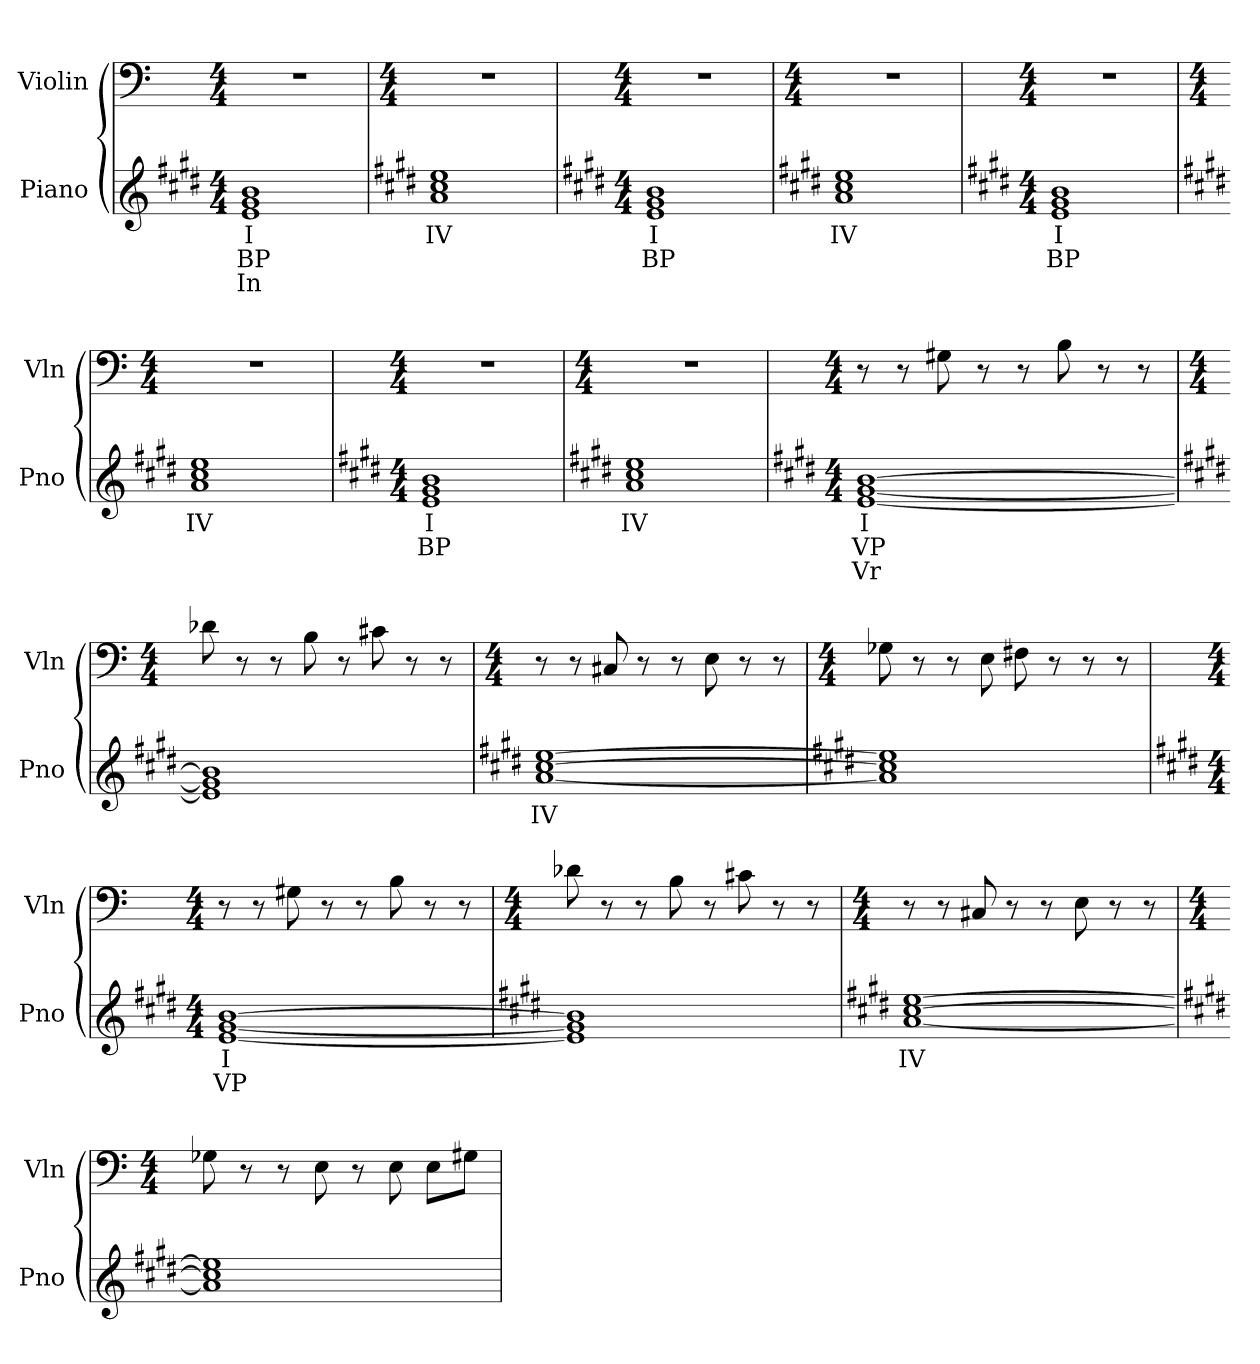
**kern	**text	**text	**text	**kern
*part2	*part2	*part2	*part2	*part1
*staff2	*staff2	*staff2	*staff2	*staff1
*I"Piano	*	*	*	*I"Violin
*I'Pno	*	*	*	*I'Vln
*k[f#c#g#d#]	*	*	*	*
*E:	*	*	*	*
*M4/4	*	*	*	*M4/4
=	=	=	=	=
1e 1g# 1b	I	BP	In	1r
=	=	=	=	=
*k[f#c#g#d#]	*	*	*	*
*E:	*	*	*	*
*	*	*	*	*M4/4
1a 1cc# 1ee	IV	.	.	1r
=	=	=	=	=
*k[f#c#g#d#]	*	*	*	*
*E:	*	*	*	*
*M4/4	*	*	*	*M4/4
1e 1g# 1b	I	BP	.	1r
=	=	=	=	=
*k[f#c#g#d#]	*	*	*	*
*E:	*	*	*	*
*	*	*	*	*M4/4
1a 1cc# 1ee	IV	.	.	1r
=	=	=	=	=
*k[f#c#g#d#]	*	*	*	*
*E:	*	*	*	*
*M4/4	*	*	*	*M4/4
1e 1g# 1b	I	BP	.	1r
=	=	=	=	=
*k[f#c#g#d#]	*	*	*	*
*E:	*	*	*	*
*	*	*	*	*M4/4
1a 1cc# 1ee	IV	.	.	1r
=	=	=	=	=
*k[f#c#g#d#]	*	*	*	*
*E:	*	*	*	*
*M4/4	*	*	*	*M4/4
1e 1g# 1b	I	BP	.	1r
=	=	=	=	=
*k[f#c#g#d#]	*	*	*	*
*E:	*	*	*	*
*	*	*	*	*M4/4
1a 1cc# 1ee	IV	.	.	1r
=	=	=	=	=
*k[f#c#g#d#]	*	*	*	*
*E:	*	*	*	*
*M4/4	*	*	*	*M4/4
[1e [1g# [1b	I	VP	Vr	8r
.	.	.	.	8r
.	.	.	.	8G#X
.	.	.	.	8r
.	.	.	.	8r
.	.	.	.	8B
.	.	.	.	8r
.	.	.	.	8r
=	=	=	=	=
*k[f#c#g#d#]	*	*	*	*
*E:	*	*	*	*
*	*	*	*	*M4/4
1e] 1g#] 1b]	.	.	.	8d-X
.	.	.	.	8r
.	.	.	.	8r
.	.	.	.	8B
.	.	.	.	8r
.	.	.	.	8c#X
.	.	.	.	8r
.	.	.	.	8r
=	=	=	=	=
*k[f#c#g#d#]	*	*	*	*
*E:	*	*	*	*
*	*	*	*	*M4/4
[1a [1cc# [1ee	IV	.	.	8r
.	.	.	.	8r
.	.	.	.	8C#X
.	.	.	.	8r
.	.	.	.	8r
.	.	.	.	8E
.	.	.	.	8r
.	.	.	.	8r
=	=	=	=	=
*k[f#c#g#d#]	*	*	*	*
*E:	*	*	*	*
*	*	*	*	*M4/4
1a] 1cc#] 1ee]	.	.	.	8G-X
.	.	.	.	8r
.	.	.	.	8r
.	.	.	.	8E
.	.	.	.	8F#X
.	.	.	.	8r
.	.	.	.	8r
.	.	.	.	8r
=	=	=	=	=
*k[f#c#g#d#]	*	*	*	*
*E:	*	*	*	*
*M4/4	*	*	*	*M4/4
[1e [1g# [1b	I	VP	.	8r
.	.	.	.	8r
.	.	.	.	8G#X
.	.	.	.	8r
.	.	.	.	8r
.	.	.	.	8B
.	.	.	.	8r
.	.	.	.	8r
=	=	=	=	=
*k[f#c#g#d#]	*	*	*	*
*E:	*	*	*	*
*	*	*	*	*M4/4
1e] 1g#] 1b]	.	.	.	8d-X
.	.	.	.	8r
.	.	.	.	8r
.	.	.	.	8B
.	.	.	.	8r
.	.	.	.	8c#X
.	.	.	.	8r
.	.	.	.	8r
=	=	=	=	=
*k[f#c#g#d#]	*	*	*	*
*E:	*	*	*	*
*	*	*	*	*M4/4
[1a [1cc# [1ee	IV	.	.	8r
.	.	.	.	8r
.	.	.	.	8C#X
.	.	.	.	8r
.	.	.	.	8r
.	.	.	.	8E
.	.	.	.	8r
.	.	.	.	8r
=	=	=	=	=
*k[f#c#g#d#]	*	*	*	*
*E:	*	*	*	*
*	*	*	*	*M4/4
1a] 1cc#] 1ee]	.	.	.	8G-X
.	.	.	.	8r
.	.	.	.	8r
.	.	.	.	8E
.	.	.	.	8r
.	.	.	.	8E
.	.	.	.	8EL
.	.	.	.	8G#XJ
=	=	=	=	=
*-	*-	*-	*-	*-
